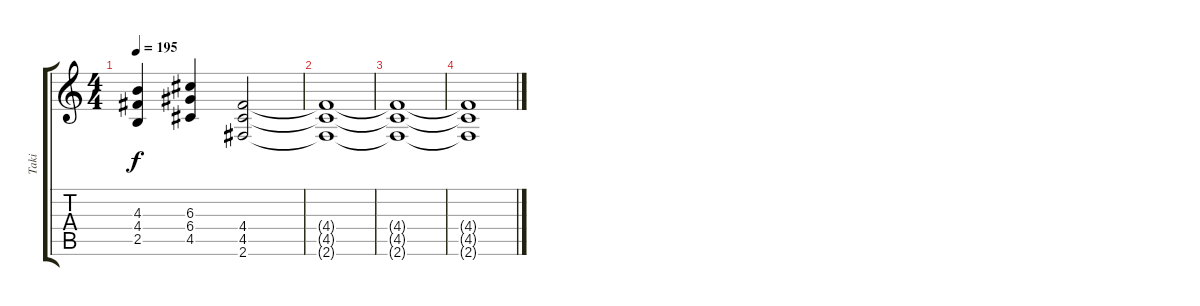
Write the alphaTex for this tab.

\track ("Taki" "Taki") {instrument overdrivenguitar}
\staff {score tabs}
\tuning (E4 B3 G3 D3 A2 E2) {hide}
\ts (4 4)
\tempo 195
\clef g2
\ks c
(4.3 4.4 2.5).4{dy f} (6.3 6.4 4.5).4 (4.4 4.5 2.6).2 |
(4.4{t} 4.5{t} 2.6{t}).1 |
(4.4{t} 4.5{t} 2.6{t}).1 |
(4.4{t} 4.5{t} 2.6{t}).1
